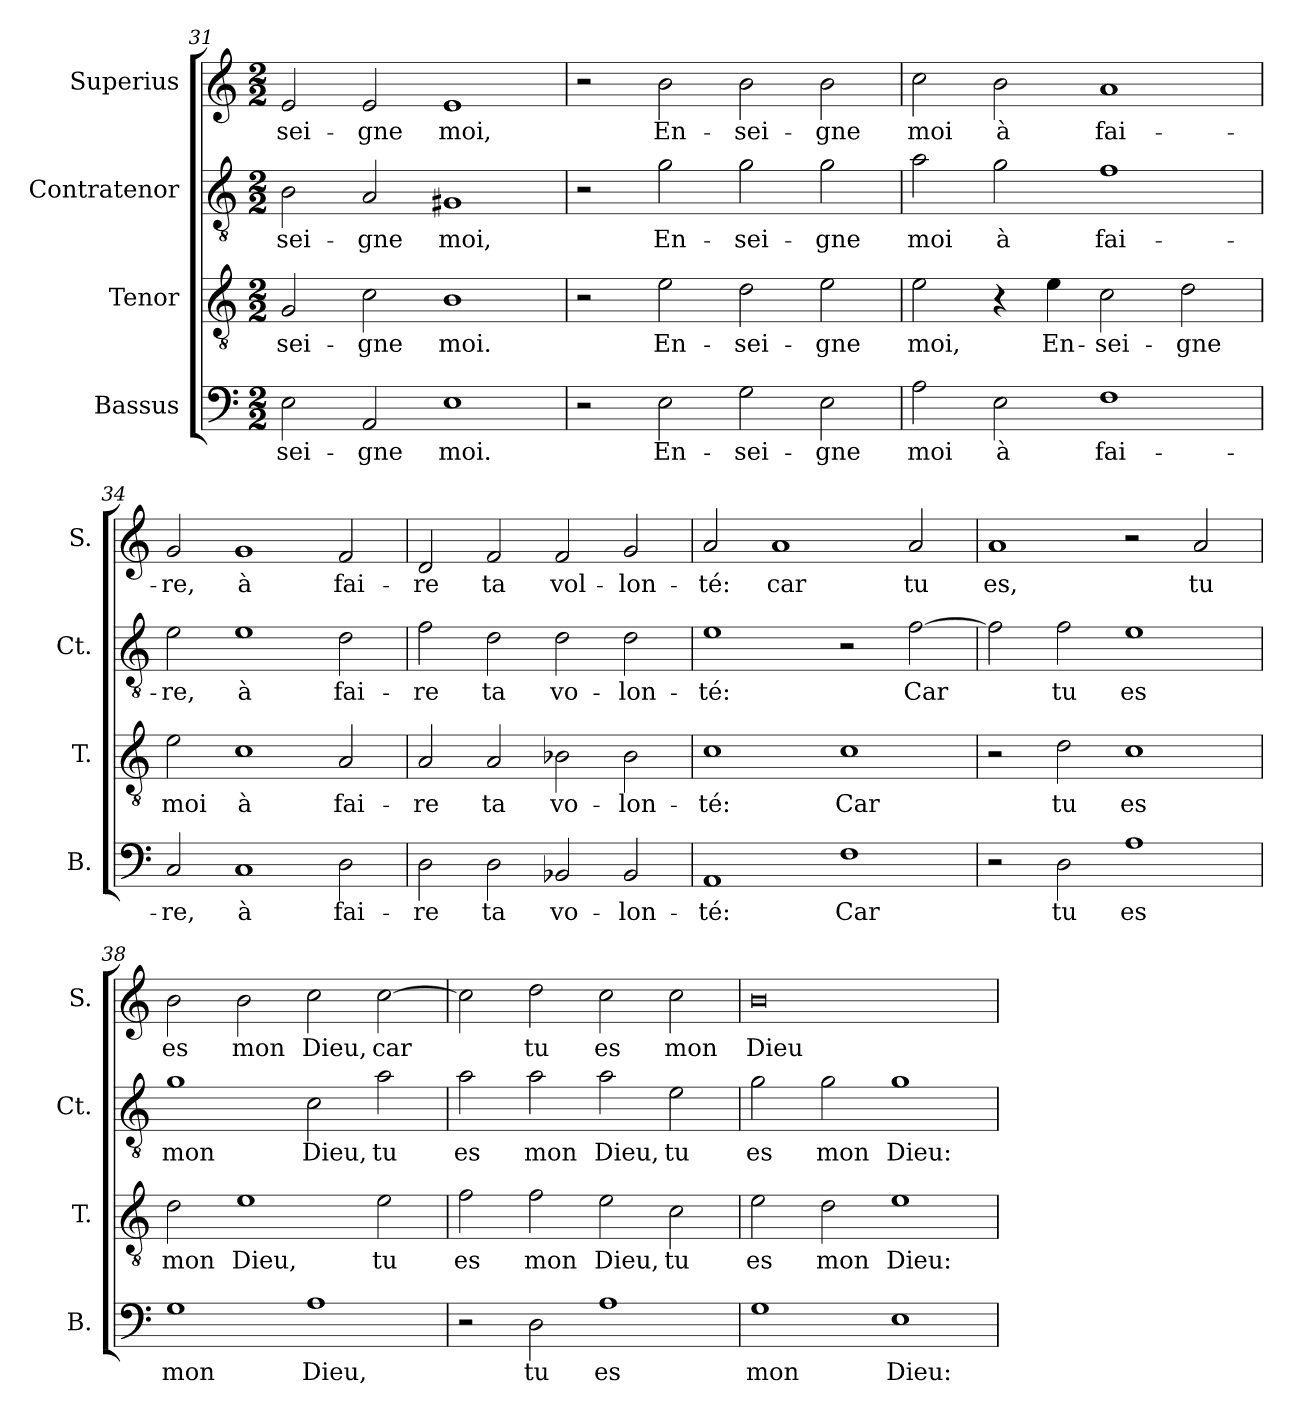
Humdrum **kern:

**kern	**text	**kern	**text	**kern	**text	**kern	**text
*part4	*part4	*part3	*part3	*part2	*part2	*part1	*part1
*staff4	*staff4	*staff3	*staff3	*staff2	*staff2	*staff1	*staff1
*I"Bassus	*	*I"Tenor	*	*I"Contratenor	*	*I"Superius	*
*I'B.	*	*I'T.	*	*I'Ct.	*	*I'S.	*
*clefF4	*	*clefGv2	*	*clefGv2	*	*clefG2	*
*	*	*ITrd7c12	*	*ITrd7c12	*	*	*
*k[]	*	*k[]	*	*k[]	*	*k[]	*
*C:	*	*C:	*	*C:	*	*C:	*
*M2/2	*	*M2/2	*	*M2/2	*	*M2/2	*
=31	=31	=31	=31	=31	=31	=31	=31
2E\	-sei-	2GG/	-sei-	2BB\	-sei-	2e/	-sei-
2AA/	-gne	2C\	-gne	2AA/	-gne	2e/	-gne
1E\	moi.	1BB\	moi.	1GG#X/	moi,	1e/	moi,
=32	=32	=32	=32	=32	=32	=32	=32
2r	.	2r	.	2r	.	2r	.
2E\	En-	2E\	En-	2G\	En-	2b\	En-
2G\	-sei-	2D\	-sei-	2G\	-sei-	2b\	-sei-
2E\	-gne	2E\	-gne	2G\	-gne	2b\	-gne
!!LO:LB:g=z
=33	=33	=33	=33	=33	=33	=33	=33
2A\	moi	2E\	moi,	2A\	moi	2cc\	moi
2E\	à	4r	.	2G\	à	2b\	à
.	.	4E\	En-	.	.	.	.
1F\	fai-	2C\	-sei-	1F\	fai-	1a/	fai-
.	.	2D\	-gne	.	.	.	.
=34	=34	=34	=34	=34	=34	=34	=34
2C/	-re,	2E\	moi	2E\	-re,	2g/	-re,
1C/	à	1C\	à	1E\	à	1g/	à
2D\	fai-	2AA/	fai-	2D\	fai-	2f/	fai-
=35	=35	=35	=35	=35	=35	=35	=35
2D\	-re	2AA/	-re	2F\	-re	2d/	-re
2D\	ta	2AA/	ta	2D\	ta	2f/	ta
2BB-X/	vo-	2BB-X\	vo-	2D\	vo-	2f/	vol-
2BB-/	-lon-	2BB-\	-lon-	2D\	-lon-	2g/	-lon-
=36	=36	=36	=36	=36	=36	=36	=36
1AA/	-té:	1C\	-té:	1E\	-té:	2a/	-té:
.	.	.	.	.	.	1a/	car
1F\	Car	1C\	Car	2r	.	.	.
.	.	.	.	[2F\	Car	2a/	tu
!!LO:PB:g=z
=37	=37	=37	=37	=37	=37	=37	=37
2r	.	2r	.	2F\]	.	1a/	es,
2D\	tu	2D\	tu	2F\	tu	.	.
1A\	es	1C\	es	1E\	es	2r	.
.	.	.	.	.	.	2a/	tu
=38	=38	=38	=38	=38	=38	=38	=38
1G\	mon	2D\	mon	1G\	mon	2b\	es
.	.	1E\	Dieu,	.	.	2b\	mon
1A\	Dieu,	.	.	2C\	Dieu,	2cc\	Dieu,
.	.	2E\	tu	2A\	tu	[2cc\	car
=39	=39	=39	=39	=39	=39	=39	=39
2r	.	2F\	es	2A\	es	2cc\]	.
2D\	tu	2F\	mon	2A\	mon	2dd\	tu
1A\	es	2E\	Dieu,	2A\	Dieu,	2cc\	es
.	.	2C\	tu	2E\	tu	2cc\	mon
=40	=40	=40	=40	=40	=40	=40	=40
1G\	mon	2E\	es	2G\	es	0b\	Dieu
.	.	2D\	mon	2G\	mon	.	.
1E\	Dieu:	1E\	Dieu:	1G\	Dieu:	.	.
=	=	=	=	=	=	=	=
*-	*-	*-	*-	*-	*-	*-	*-
